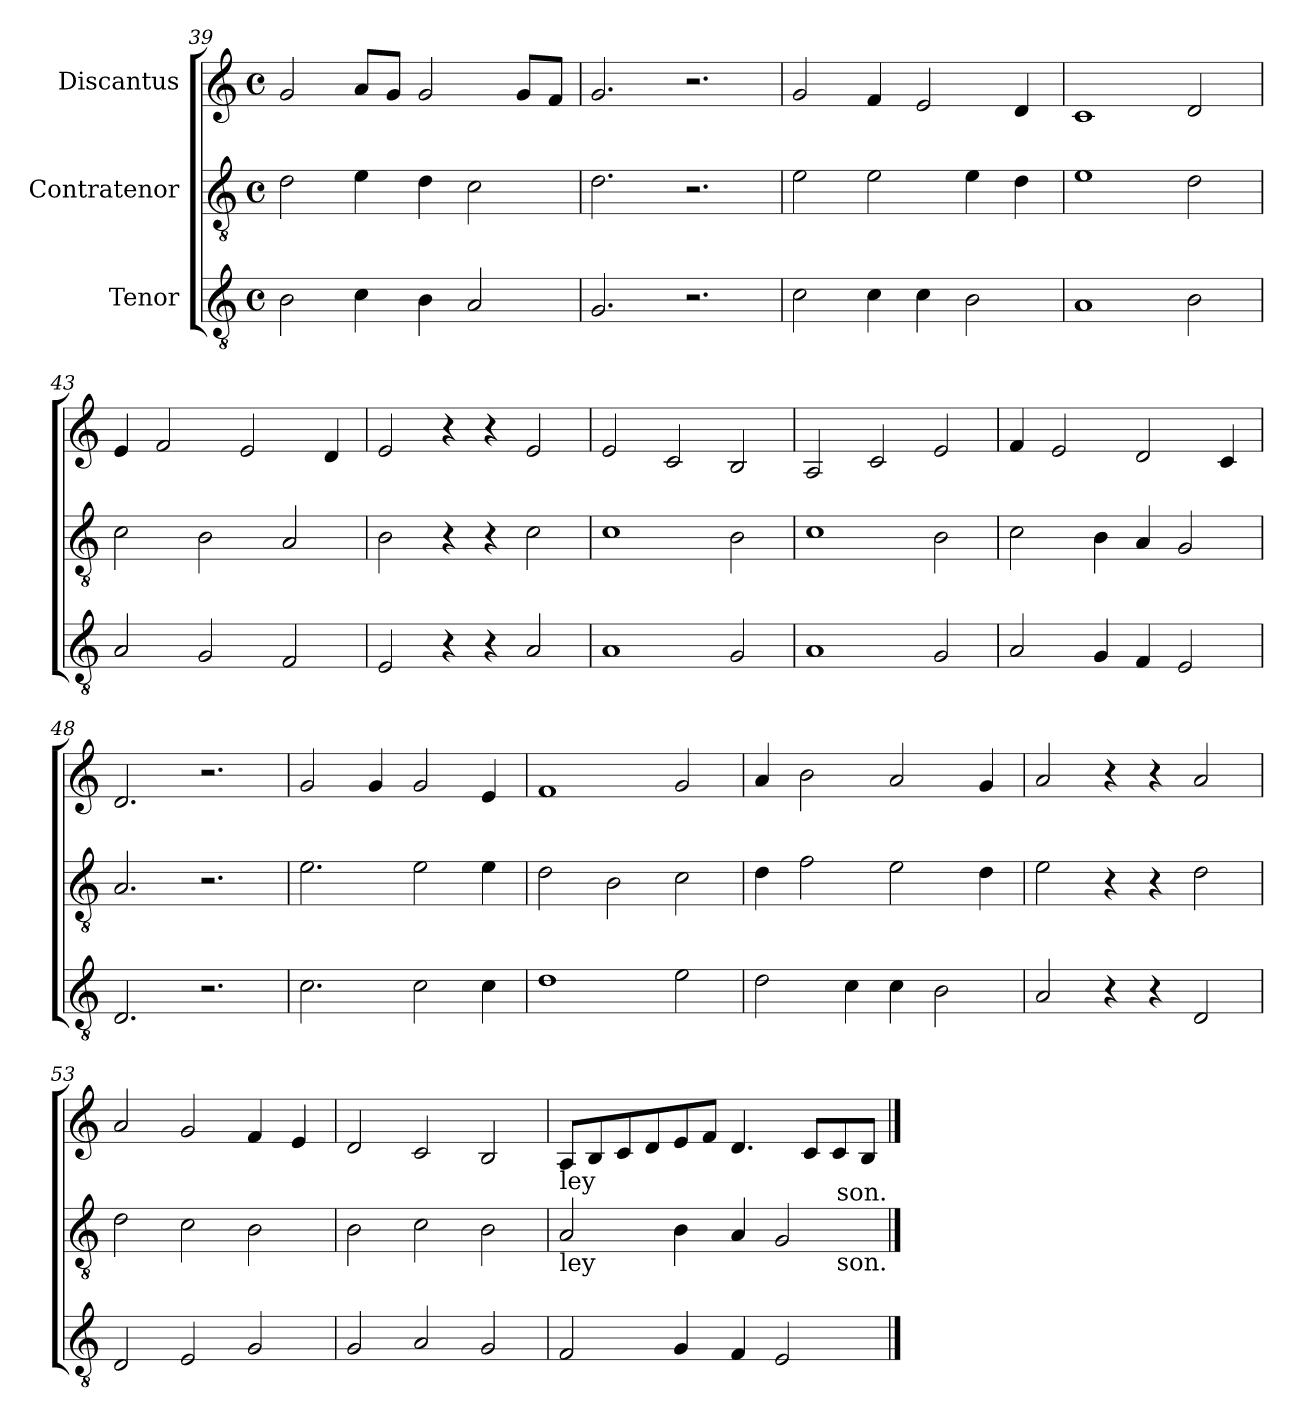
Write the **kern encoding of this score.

**kern	**kern	**kern
*part3	*part2	*part1
*staff3	*staff2	*staff1
*I"Tenor	*I"Contratenor	*I"Discantus
*clefGv2	*clefGv2	*clefG2
*k[]	*k[]	*k[]
*C:	*C:	*C:
*M4/4	*M4/4	*M4/4
*met(c)	*met(c)	*met(c)
=39	=39	=39
2B\	2d\	2g/
4c\	4e\	8a/L
.	.	8g/J
4B\	4d\	2g/
2A/	2c\	.
.	.	8g/L
.	.	8f/J
!!LO:LB:g=z
=40	=40	=40
2.G/	2.d\	2.g/
2.r	2.r	2.r
=41	=41	=41
2c\	2e\	2g/
4c\	2e\	4f/
4c\	.	2e/
2B\	4e\	.
.	4d\	4d/
=42	=42	=42
1A	1e	1c
2B\	2d\	2d/
=43	=43	=43
2A/	2c\	4e/
.	.	2f/
2G/	2B\	.
.	.	2e/
2F/	2A/	.
.	.	4d/
=44	=44	=44
2E/	2B\	2e/
4r	4r	4r
4r	4r	4r
2A/	2c\	2e/
=45	=45	=45
1A	1c	2e/
.	.	2c/
2G/	2B\	2B/
=46	=46	=46
1A	1c	2A/
.	.	2c/
2G/	2B\	2e/
=47	=47	=47
2A/	2c\	4f/
.	.	2e/
4G/	4B\	.
4F/	4A/	2d/
2E/	2G/	.
.	.	4c/
=48	=48	=48
2.D/	2.A/	2.d/
2.r	2.r	2.r
!!LO:LB:g=z
=49	=49	=49
2.c\	2.e\	2g/
.	.	4g/
2c\	2e\	2g/
4c\	4e\	4e/
=50	=50	=50
1d	2d\	1f
.	2B\	.
2e\	2c\	2g/
=51	=51	=51
2d\	4d\	4a/
.	2f\	2b\
4c\	.	.
4c\	2e\	2a/
2B\	.	.
.	4d\	4g/
=52	=52	=52
2A/	2e\	2a/
4r	4r	4r
4r	4r	4r
2D/	2d\	2a/
=53	=53	=53
2D/	2d\	2a/
2E/	2c\	2g/
2G/	2B\	4f/
.	.	4e/
=54	=54	=54
2G/	2B\	2d/
2A/	2c\	2c/
2G/	2B\	2B/
=55	=55	=55
!	!LO:TX:a:t=ley	!
!	!LO:TX:b:t=ley	!
2F/	2A/	8A/L
.	.	8B/
.	.	8c/
.	.	8d/
4G/	4B\	8e/
.	.	8f/J
4F/	4A/	4.d/
2E/	2G/	.
.	.	8c/L
.	.	8c/
.	.	8B/J
!	!LO:TX:b:t=son.	!
!	!LO:TX:a:t=son.	!
==	==	==
*-	*-	*-
